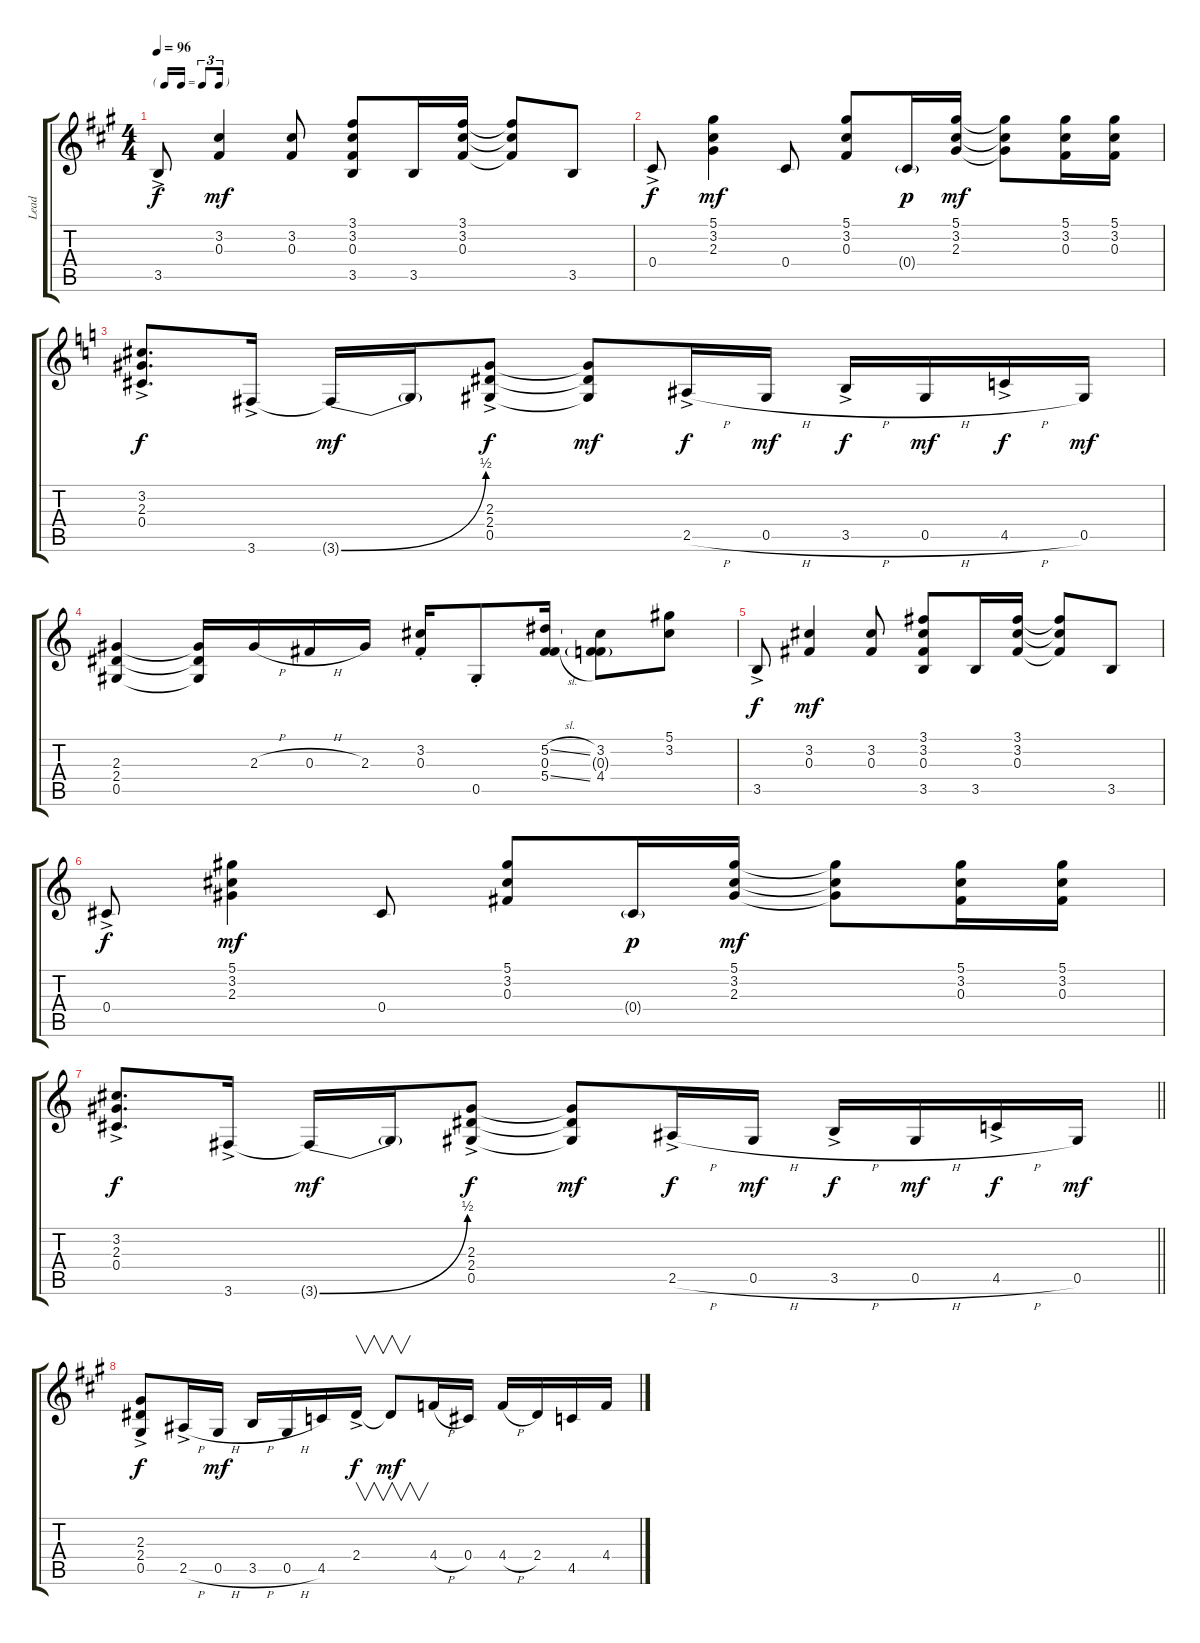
\track ("Lead" "Lead") {instrument overdrivenguitar}
\staff {score tabs}
\tuning (Eb4 Bb3 Gb3 Db3 Ab2 Eb2) {hide}
\ts (4 4)
\tf triplet16th
\tempo 96
\clef g2
\ks a
3.5{ac}.8{dy f} (3.2 0.3).4{dy mf} (3.2 0.3).8 (3.1 3.2 0.3 3.5).8 3.5.16 (3.1 3.2 0.3).16 (3.1{t} 3.2{t} 0.3{t}).8 3.5.8 |
0.4{ac}.8{dy f} (5.1 3.2 2.3).4{dy mf} 0.4.8 (5.1 3.2 0.3).8 0.4{g}.16{dy p} (5.1 3.2 2.3).16{dy mf} (5.1{t} 3.2{t} 2.3{t}).8 (5.1 3.2 0.3).16 (5.1 3.2 0.3).16 |
\ks c
(3.2{ac} 2.3{ac} 0.4{ac}).8{d dy f} 3.6{ac}.16 3.6{be (bend 0 0 60 2) t}.16{dy mf} 3.6{t}.16 (2.3{ac} 2.4{ac} 0.5{ac}).8{dy f} (2.3{t} 2.4{t} 0.5{t}).8{dy mf} 2.5{h ac}.16{dy f} 0.5{h}.16{dy mf} 3.5{h ac}.16{dy f} 0.5{h}.16{dy mf} 4.5{h ac}.16{dy f} 0.5.16{dy mf} |
(2.3 2.4 0.5).4 (2.3{t} 2.4{t} 0.5{t}).16 2.3{h}.16 0.3{h}.16 2.3.16 (3.2{st} 0.3{st}).16 0.5{st}.8 (5.2{sl} 0.3 5.4{sl}).16 (3.2 0.3{g} 4.4).8 (5.1 3.2).8 |
3.5{ac}.8{dy f} (3.2 0.3).4{dy mf} (3.2 0.3).8 (3.1 3.2 0.3 3.5).8 3.5.16 (3.1 3.2 0.3).16 (3.1{t} 3.2{t} 0.3{t}).8 3.5.8 |
0.4{ac}.8{dy f} (5.1 3.2 2.3).4{dy mf} 0.4.8 (5.1 3.2 0.3).8 0.4{g}.16{dy p} (5.1 3.2 2.3).16{dy mf} (5.1{t} 3.2{t} 2.3{t}).8 (5.1 3.2 0.3).16 (5.1 3.2 0.3).16 |
\barLineRight lightlight
(3.2{ac} 2.3{ac} 0.4{ac}).8{d dy f} 3.6{ac}.16 3.6{be (bend 0 0 60 2) t}.16{dy mf} 3.6{t}.16 (2.3{ac} 2.4{ac} 0.5{ac}).8{dy f} (2.3{t} 2.4{t} 0.5{t}).8{dy mf} 2.5{h ac}.16{dy f} 0.5{h}.16{dy mf} 3.5{h ac}.16{dy f} 0.5{h}.16{dy mf} 4.5{h ac}.16{dy f} 0.5.16{dy mf} |
\ks a
(2.3{ac} 2.4{ac} 0.5{ac}).8{dy f} 2.5{h ac}.16 0.5{h}.16{dy mf} 3.5{h}.16 0.5{h}.16 4.5.16 2.4{ac}.16{v dy f} 2.4{t}.8{v dy mf} 4.4{h}.16 0.4.16 4.4{h}.16 2.4.16 4.5.16 4.4.16
